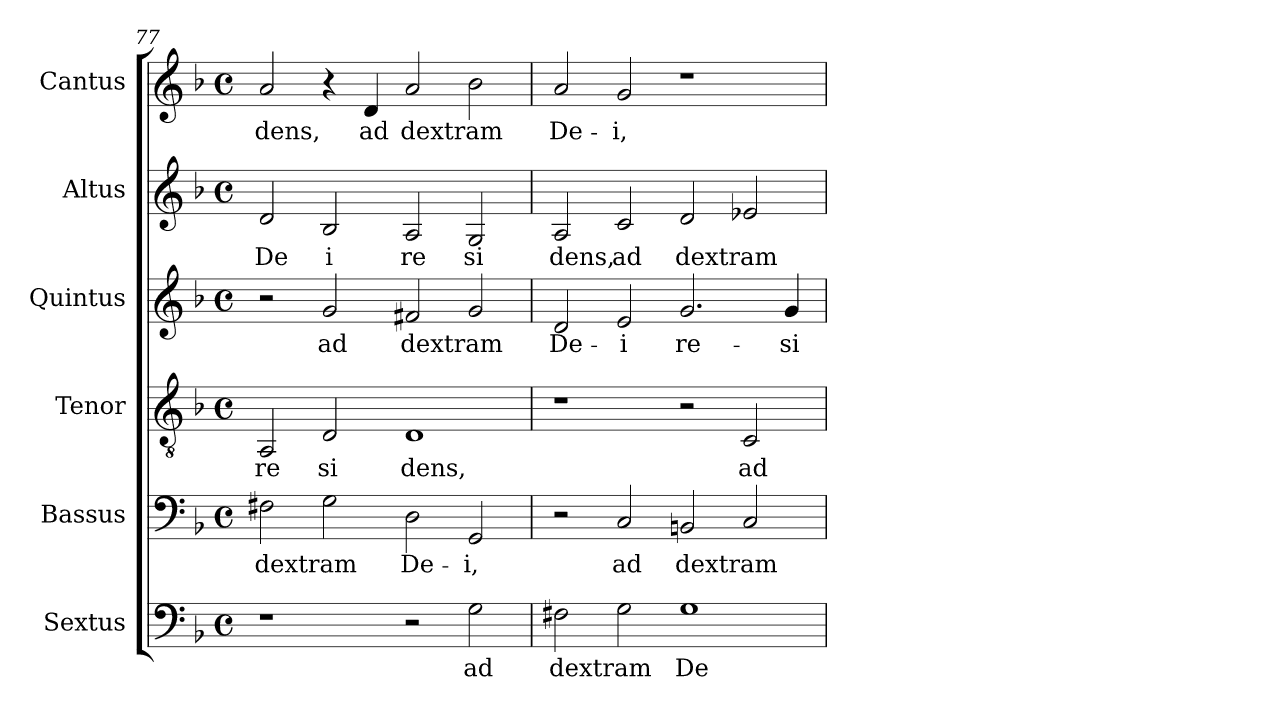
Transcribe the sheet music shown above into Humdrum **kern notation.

**kern	**text	**kern	**text	**kern	**text	**kern	**text	**kern	**text	**kern	**text
*part6	*part6	*part5	*part5	*part4	*part4	*part3	*part3	*part2	*part2	*part1	*part1
*staff6	*staff6	*staff5	*staff5	*staff4	*staff4	*staff3	*staff3	*staff2	*staff2	*staff1	*staff1
*I"Sextus	*	*I"Bassus	*	*I"Tenor	*	*I"Quintus	*	*I"Altus	*	*I"Cantus	*
*I'Sextus	*	*I'Bassus	*	*I'Tenor	*	*I'Quintus	*	*I'Altus	*	*I'Cantus	*
*clefF4	*	*clefF4	*	*clefGv2	*	*clefG2	*	*clefG2	*	*clefG2	*
*k[b-]	*	*k[b-]	*	*k[b-]	*	*k[b-]	*	*k[b-]	*	*k[b-]	*
*F:	*	*F:	*	*F:	*	*F:	*	*F:	*	*F:	*
*M4/4	*	*M4/4	*	*M4/4	*	*M4/4	*	*M4/4	*	*M4/4	*
*met(c)	*	*met(c)	*	*met(c)	*	*met(c)	*	*met(c)	*	*met(c)	*
=77	=77	=77	=77	=77	=77	=77	=77	=77	=77	=77	=77
!	!	!	!LO:LY:b	!	!LO:LY:b:cj	!	!	!	!LO:LY:b:cj	!	!LO:LY:b:cj
1r	.	2F#X\	dextram	2AA/	re	2r	.	2d/	De	2a/	-dens,
!	!	!	!	!	!LO:LY:b:cj	!	!LO:LY:b:cj	!	!LO:LY:b:cj	!	!
.	.	2G\	.	2D/	si	2g/	ad	2B-/	i	4r	.
!	!	!	!	!	!	!	!	!	!	!	!LO:LY:b:cj
.	.	.	.	.	.	.	.	.	.	4d/	ad
!	!	!	!LO:LY:b:cj	!	!LO:LY:b:cj	!	!LO:LY:b	!	!LO:LY:b:cj	!	!LO:LY:b
2r	.	2D\	De-	1D	dens,	2f#X/	dextram	2A/	re	2a/	dextram
!	!LO:LY:b:cj	!	!LO:LY:b:cj	!	!	!	!	!	!LO:LY:b:cj	!	!
2G\	ad	2GG/	-i,	.	.	2g/	.	2G/	si	2b-\	.
=78	=78	=78	=78	=78	=78	=78	=78	=78	=78	=78	=78
!	!LO:LY:b	!	!	!	!	!	!LO:LY:b:cj	!	!LO:LY:b:cj	!	!LO:LY:b:cj
2F#X\	dextram	2r	.	1r	.	2d/	De-	2A/	dens,	2a/	De-
!	!	!	!LO:LY:b:cj	!	!	!	!LO:LY:b:cj	!	!LO:LY:b:cj	!	!LO:LY:b:cj
2G\	.	2C/	ad	.	.	2e/	-i	2c/	ad	2g/	-i,
!	!LO:LY:b:cj	!	!LO:LY:b	!	!	!	!LO:LY:b:cj	!	!LO:LY:b	!	!
1G	De	2BBn/	dextram	2r	.	2.g/	re-	2d/	dextram	1r	.
!	!	!	!	!	!LO:LY:b:cj	!	!	!	!	!	!
.	.	2C/	.	2C/	ad	.	.	2e-X/	.	.	.
!	!	!	!	!	!	!	!LO:LY:b:cj	!	!	!	!
.	.	.	.	.	.	4g/	-si-	.	.	.	.
=	=	=	=	=	=	=	=	=	=	=	=
*-	*-	*-	*-	*-	*-	*-	*-	*-	*-	*-	*-
